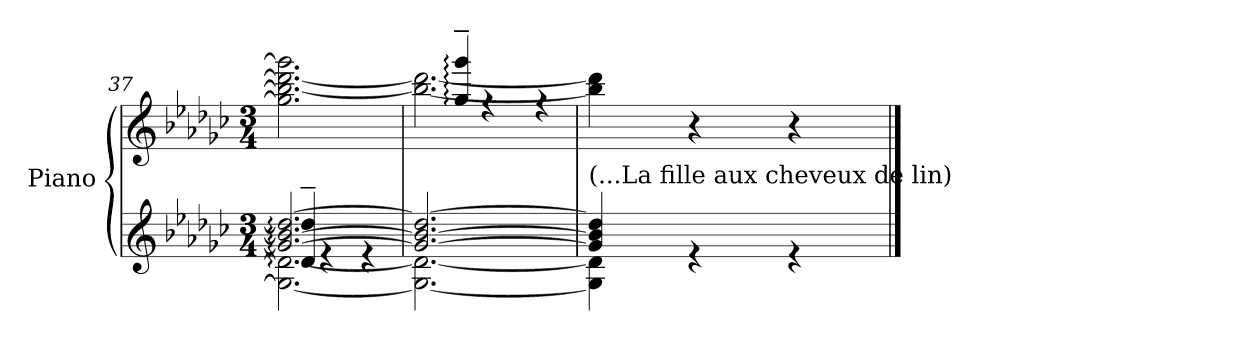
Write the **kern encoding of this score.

**kern	**kern
*part1	*part1
*staff2	*staff1
*I"Piano	*
*I'Pno.	*
*clefG2	*clefG2
*k[b-e-a-d-g-c-]	*k[b-e-a-d-g-c-]
*M3/4	*M3/4
=37	=37
*^	*^
*	*^	*	*
2.g-/_ 2.b-/_ 2.dd-/_	2.G-\_ 2.d-\_	4d-/:~ 4dd-/:~	2.ryy	2.gg-\] 2.bb-\_ 2.ddd-\_ 2.ggg-\]
.	.	4re	.	.
.	.	4re	.	.
*	*v	*v	*	*
=38	=38	=38	=38
*	*	*	*^
2.g-/_ 2.b-/_ 2.dd-/_	2.G-\_ 2.d-\_	4ryy	2.bb-\_ 2.ddd-\_	8ryy
.	.	.	.	4gg-/:~ 4ggg-/:~
.	.	4rff	.	.
.	.	.	.	8ryy
.	.	4rff	.	4ryy
=39	=39	=39	=39	=39
!LO:TX:a:t=(...La fille aux cheveux de lin)	!	!	!	!
*	*	*v	*v	*v
4g-/] 4b-/] 4dd-/]	4G-\] 4d-\]	4bb-\] 4ddd-\]
4re	2ryy	4r
4re	.	4r
*v	*v	*
==	==
*-	*-
